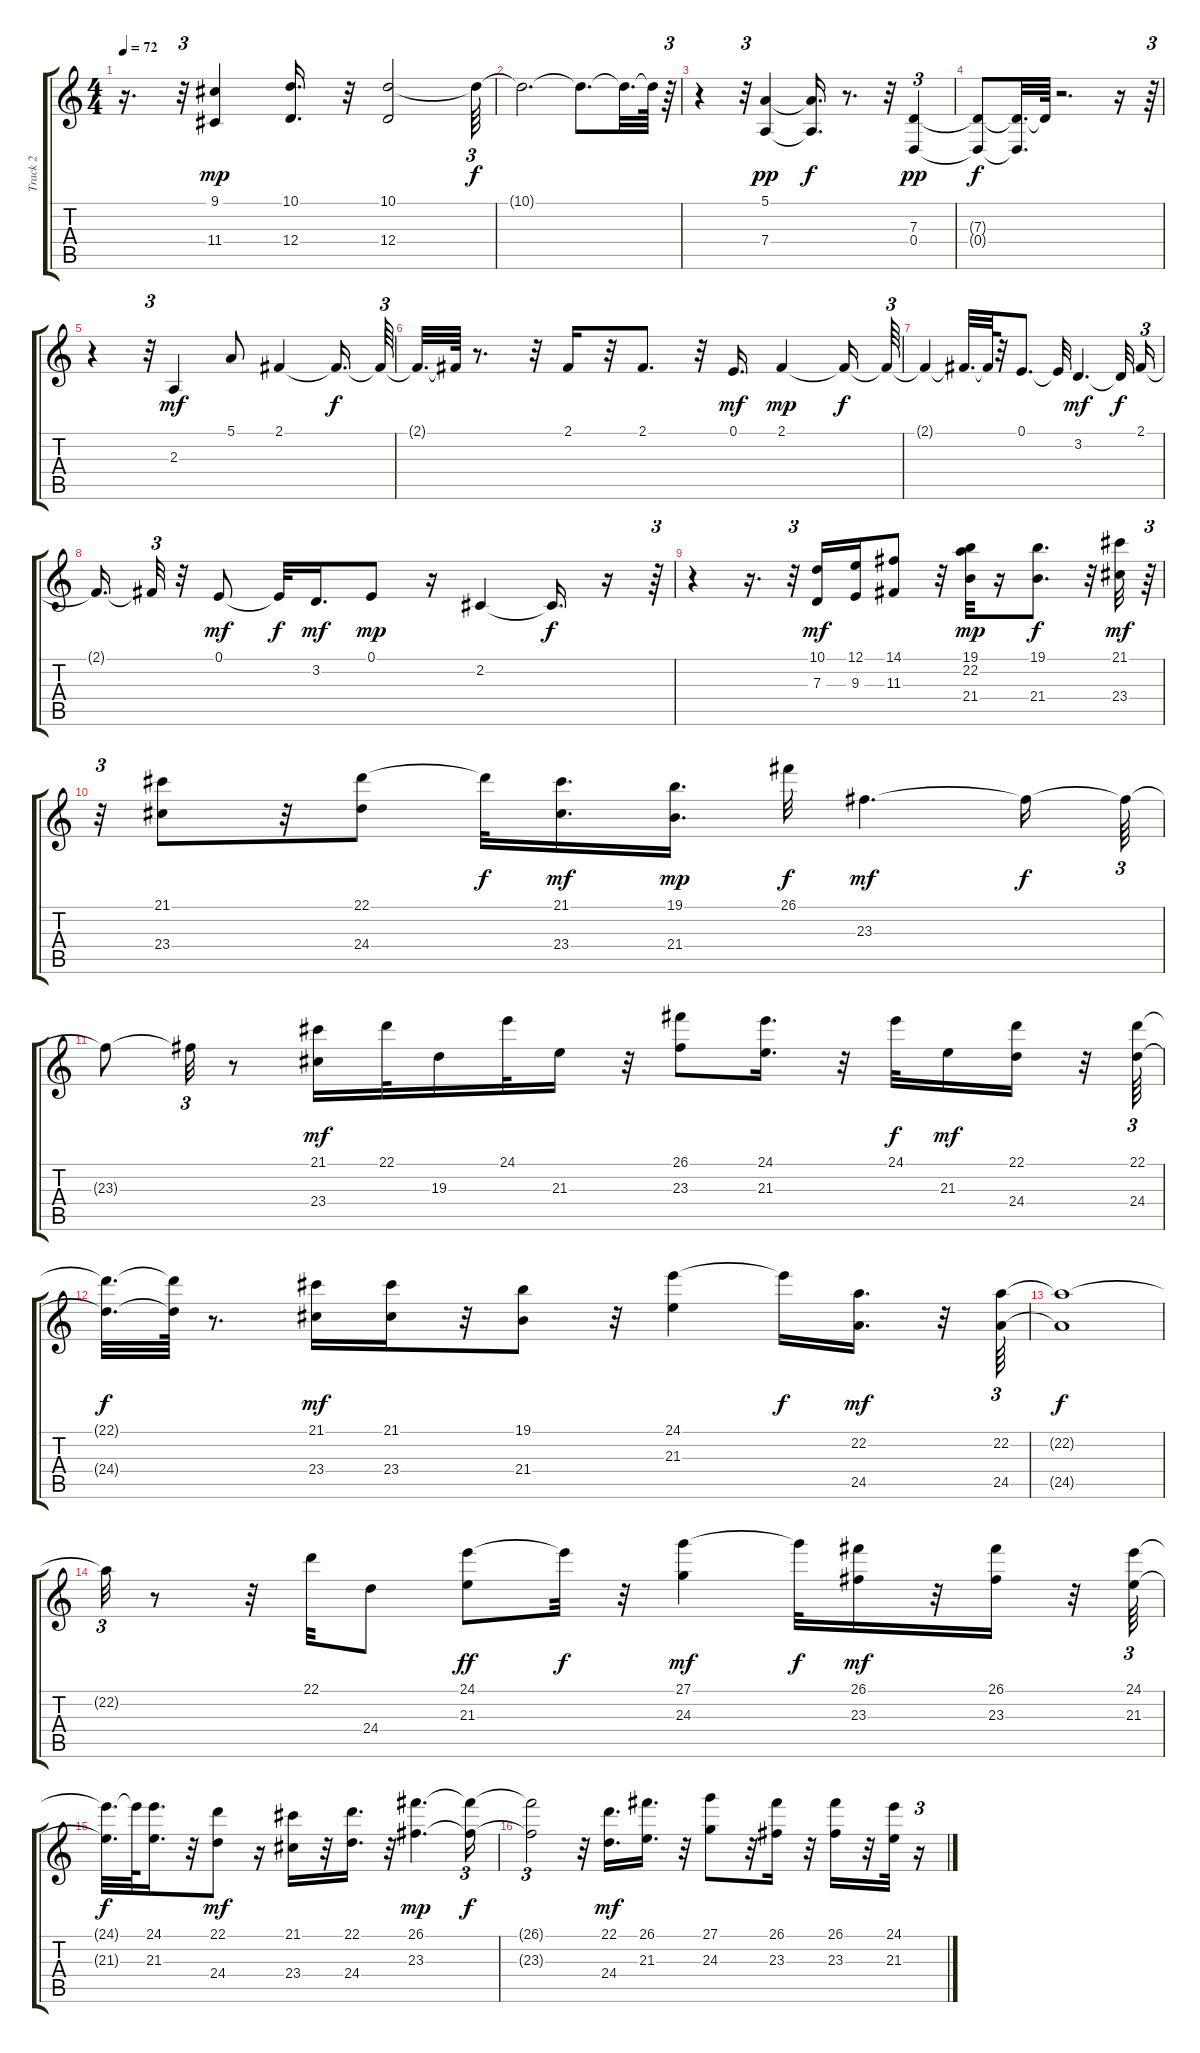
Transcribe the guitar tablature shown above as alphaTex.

\track ("Track 2" "Track 2") {instrument brightacousticpiano}
\staff {score tabs}
\tuning (E4 B3 G3 D3 A2 E2) {hide}
\ts (4 4)
\tempo 72
\clef g2
\ks c
r.16{d dy f} r.32{tu (3 2)} (9.1 11.4).4{dy mp} (10.1 12.4).16{d} r.32 (10.1 12.4).2 10.1{t}.64{tu (3 2) dy f} |
10.1{t}.2{d} 10.1{t}.8{d} 10.1{t}.32{d} 10.1{t}.64 r.64{tu (3 2)} |
r.4 r.32{tu (3 2)} (5.1 7.4).4{dy pp} (5.1{t} 7.4{t}).16{d dy f} r.8{d} r.32 (7.3 0.4).4{tu (3 2) dy pp} |
(7.3{t} 0.4{t}).8{dy f} (7.3{t} 0.4{t}).32{d} 7.3{t}.64 r.2{d} r.16 r.64{tu (3 2)} |
r.4 r.32{tu (3 2)} 2.3.4{dy mf} 5.1.8 2.1.4 2.1{t}.16{d dy f} 2.1{t}.64{tu (3 2)} |
2.1{t}.32{d} 2.1{t}.64 r.8{d} r.32 2.1.16 r.32 2.1.8{d} r.32 0.1.16{d dy mf} 2.1.4{dy mp} 2.1{t}.16{dy f} 2.1{t}.64{tu (3 2)} |
2.1{t}.4 2.1{t}.32{d} 2.1{t}.64 r.32 0.1.8{d} 0.1{t}.32 3.2.4{d dy mf} 3.2{t}.32{dy f} 2.1.16{tu (3 2)} |
2.1{t}.16{d} 2.1{t}.32{tu (3 2)} r.32 0.1.8{dy mf} 0.1{t}.32{dy f} 3.2.16{d dy mf} 0.1.8{dy mp} r.16 2.2.4 2.2{t}.16{d dy f} r.16 r.64{tu (3 2)} |
r.4 r.16{d} r.32{tu (3 2)} (10.1 7.3).16{dy mf} (12.1 9.3).16 (14.1 11.3).8 r.32 (19.1 22.2 21.4).32{dy mp} r.16 (19.1 21.4).8{d dy f} r.32 (21.1 23.4).32{dy mf} r.64{tu (3 2)} |
r.32{tu (3 2)} (21.1 23.4).8 r.32 (22.1 24.4).8 22.1{t}.32{dy f} (21.1 23.4).16{d dy mf} (19.1 21.4).16{d dy mp} 26.1.32{dy f} 23.3.4{d dy mf} 23.3{t}.16{dy f} 23.3{t}.64{tu (3 2)} |
23.3{t}.8 23.3{t}.32{tu (3 2)} r.8 (21.1 23.4).16{dy mf} 22.1.32 19.3.16 24.1.32 21.3.16 r.32 (26.1 23.3).8 (24.1 21.3).16{d} r.32 24.1.32{dy f} 21.3.16{dy mf} (22.1 24.4).16 r.32 (22.1 24.4).64{tu (3 2)} |
(22.1{t} 24.4{t}).32{d dy f} (22.1{t} 24.4{t}).64 r.8{d} (21.1 23.4).16{dy mf} (21.1 23.4).16 r.32 (19.1 21.4).8 r.32 (24.1 21.3).4 24.1{t}.16{dy f} (22.2 24.5).16{d dy mf} r.32 (22.2 24.5).64{tu (3 2)} |
(22.2{t} 24.5{t}).1{dy f} |
22.2{t}.32{tu (3 2)} r.8 r.32 22.1.32 24.4.8 (24.1 21.3).8{dy ff} 24.1{t}.32{dy f} r.32 (27.1 24.3).4{dy mf} 27.1{t}.32{dy f} (26.1 23.3).16{dy mf} r.32 (26.1 23.3).16 r.32 (24.1 21.3).64{tu (3 2)} |
(24.1{t} 21.3{t}).32{d dy f} 24.1{t}.64 (24.1 21.3).16{d} r.32 (22.1 24.4).8{dy mf} r.16 (21.1 23.4).16 r.32 (22.1 24.4).16{d} r.32 (26.1 23.3).4{d dy mp} (26.1{t} 23.3{t}).16{tu (3 2) dy f} |
(26.1{t} 23.3{t}).2{tu (3 2)} r.32 (22.1 24.4).16{d dy mf} (26.1 21.3).16{d} r.32 (27.1 24.3).8 r.32 (26.1 23.3).16 r.32 (26.1 23.3).16 r.32 (24.1 21.3).32 r.16{tu (3 2)}
